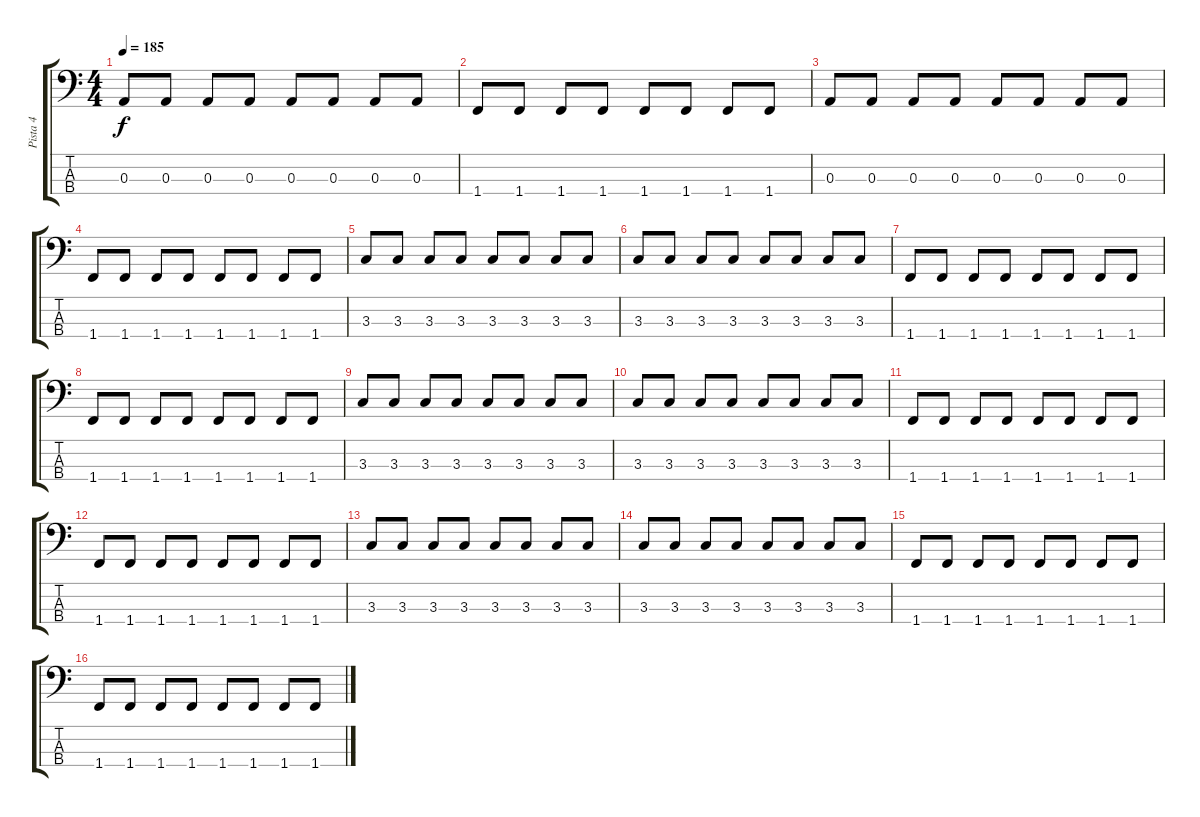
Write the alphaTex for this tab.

\track ("Pista 4" "Pista 4") {instrument electricbasspick}
\staff {score tabs}
\tuning (G2 D2 A1 E1) {hide}
\ts (4 4)
\tempo 185
\clef f4
\ks c
0.3.8{dy f} 0.3.8 0.3.8 0.3.8 0.3.8 0.3.8 0.3.8 0.3.8 |
1.4.8 1.4.8 1.4.8 1.4.8 1.4.8 1.4.8 1.4.8 1.4.8 |
0.3.8 0.3.8 0.3.8 0.3.8 0.3.8 0.3.8 0.3.8 0.3.8 |
1.4.8 1.4.8 1.4.8 1.4.8 1.4.8 1.4.8 1.4.8 1.4.8 |
3.3.8 3.3.8 3.3.8 3.3.8 3.3.8 3.3.8 3.3.8 3.3.8 |
3.3.8 3.3.8 3.3.8 3.3.8 3.3.8 3.3.8 3.3.8 3.3.8 |
1.4.8 1.4.8 1.4.8 1.4.8 1.4.8 1.4.8 1.4.8 1.4.8 |
1.4.8 1.4.8 1.4.8 1.4.8 1.4.8 1.4.8 1.4.8 1.4.8 |
3.3.8 3.3.8 3.3.8 3.3.8 3.3.8 3.3.8 3.3.8 3.3.8 |
3.3.8 3.3.8 3.3.8 3.3.8 3.3.8 3.3.8 3.3.8 3.3.8 |
1.4.8 1.4.8 1.4.8 1.4.8 1.4.8 1.4.8 1.4.8 1.4.8 |
1.4.8 1.4.8 1.4.8 1.4.8 1.4.8 1.4.8 1.4.8 1.4.8 |
3.3.8 3.3.8 3.3.8 3.3.8 3.3.8 3.3.8 3.3.8 3.3.8 |
3.3.8 3.3.8 3.3.8 3.3.8 3.3.8 3.3.8 3.3.8 3.3.8 |
1.4.8 1.4.8 1.4.8 1.4.8 1.4.8 1.4.8 1.4.8 1.4.8 |
1.4.8 1.4.8 1.4.8 1.4.8 1.4.8 1.4.8 1.4.8 1.4.8
